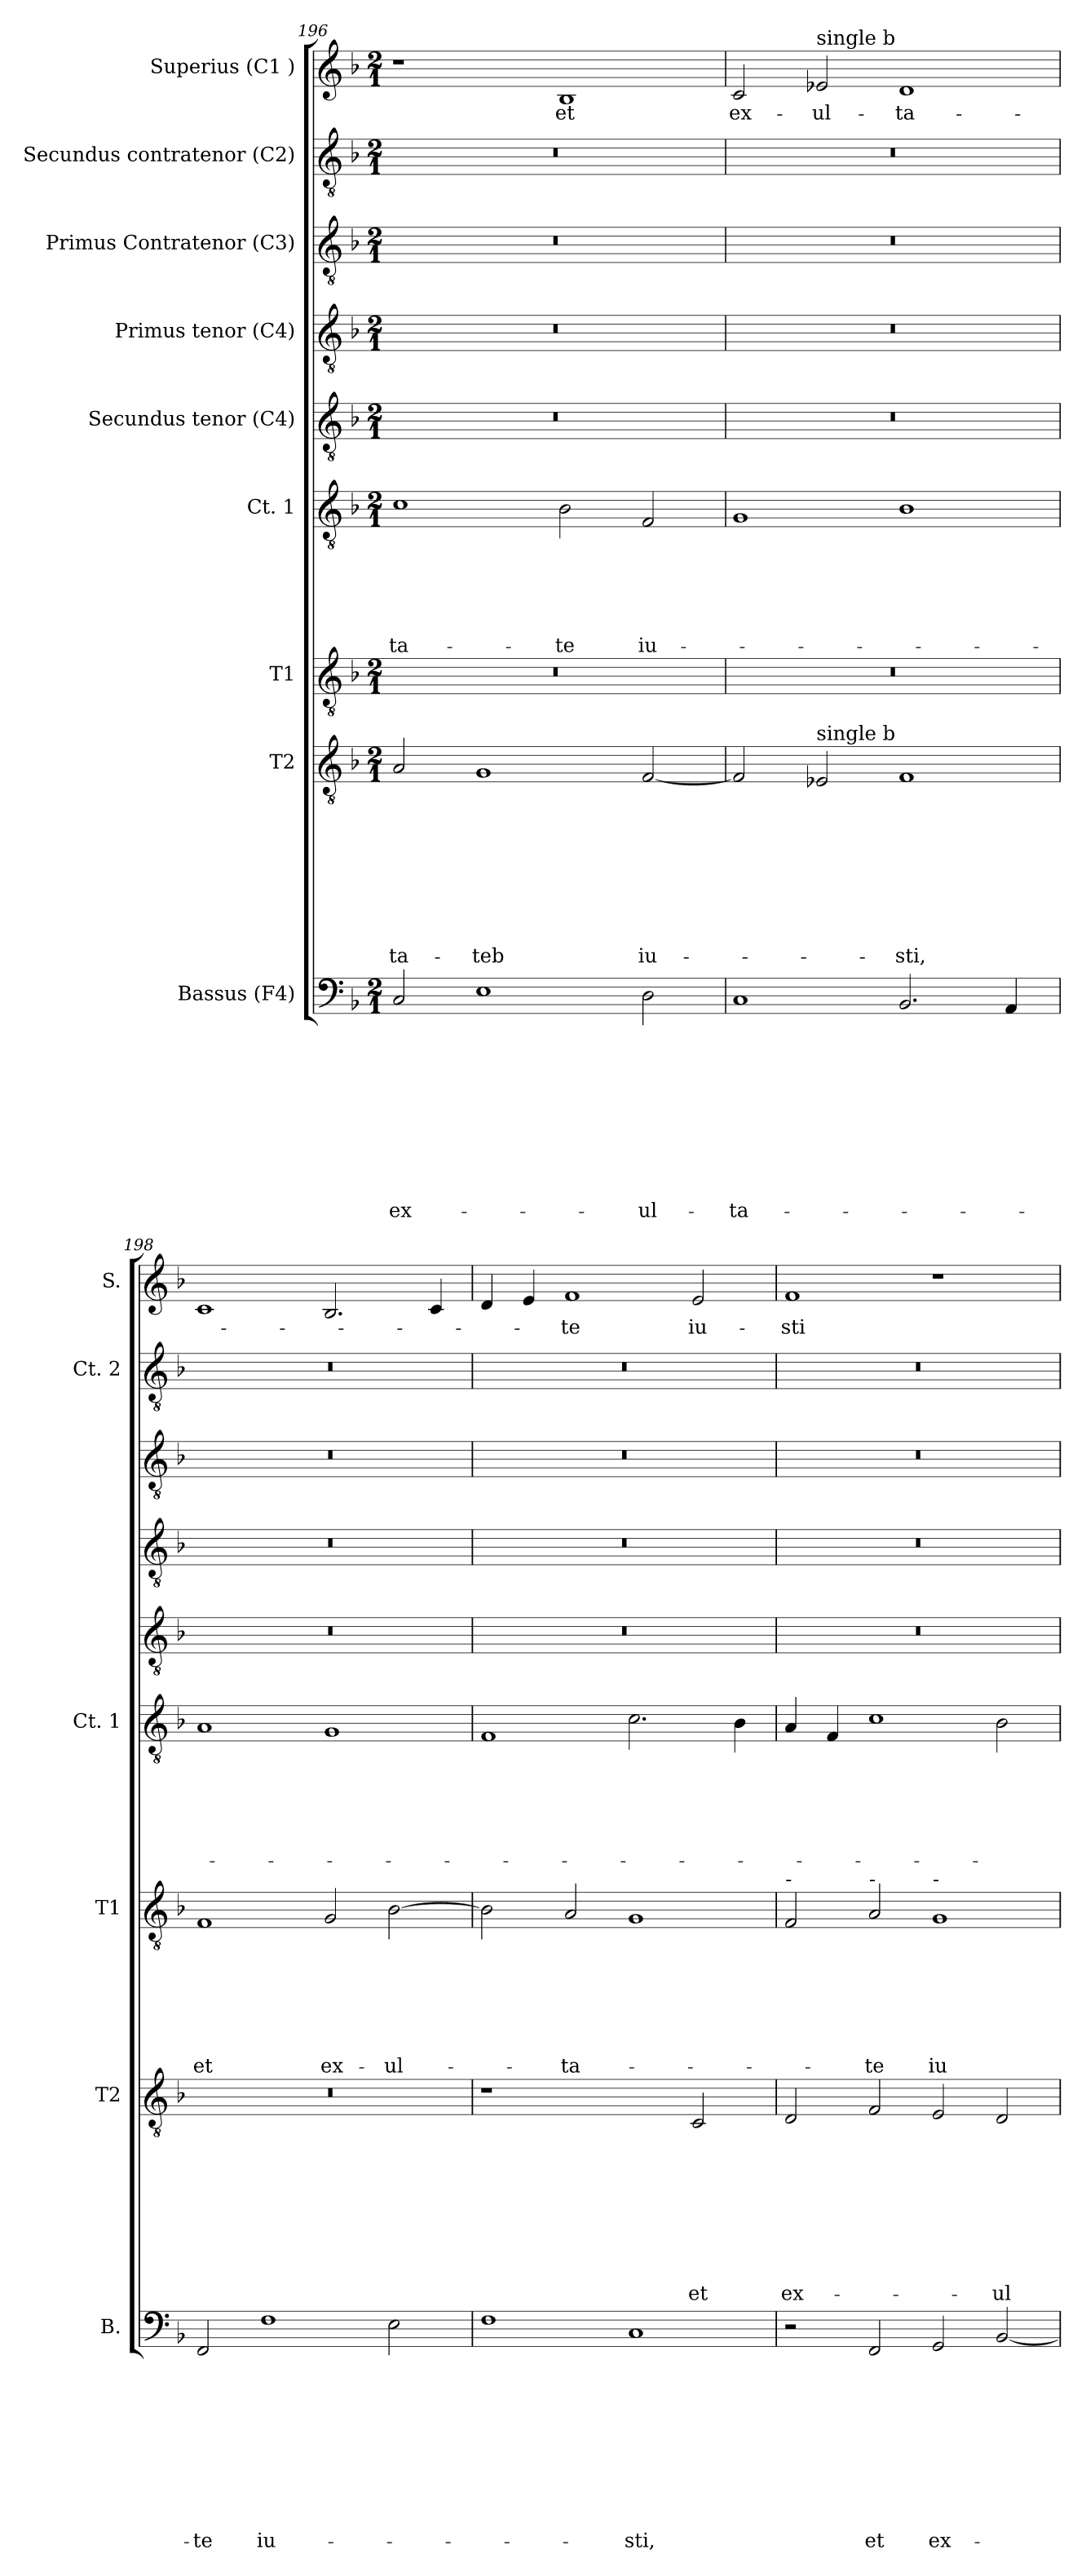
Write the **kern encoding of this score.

**kern	**text	**text	**text	**text	**text	**text	**text	**text	**text	**text	**kern	**text	**text	**text	**text	**text	**text	**text	**text	**text	**kern	**text	**text	**text	**text	**text	**text	**text	**kern	**text	**text	**text	**text	**text	**text	**kern	**kern	**kern	**kern	**kern	**text
*part9	*part9	*part9	*part9	*part9	*part9	*part9	*part9	*part9	*part9	*part9	*part8	*part8	*part8	*part8	*part8	*part8	*part8	*part8	*part8	*part8	*part7	*part7	*part7	*part7	*part7	*part7	*part7	*part7	*part6	*part6	*part6	*part6	*part6	*part6	*part6	*part5	*part4	*part3	*part2	*part1	*part1
*staff9	*staff9	*staff9	*staff9	*staff9	*staff9	*staff9	*staff9	*staff9	*staff9	*staff9	*staff8	*staff8	*staff8	*staff8	*staff8	*staff8	*staff8	*staff8	*staff8	*staff8	*staff7	*staff7	*staff7	*staff7	*staff7	*staff7	*staff7	*staff7	*staff6	*staff6	*staff6	*staff6	*staff6	*staff6	*staff6	*staff5	*staff4	*staff3	*staff2	*staff1	*staff1
*I"Bassus (F4)	*	*	*	*	*	*	*	*	*	*	*I"T2	*	*	*	*	*	*	*	*	*	*I"T1	*	*	*	*	*	*	*	*I"Ct. 1	*	*	*	*	*	*	*I"Secundus tenor (C4)	*I"Primus tenor (C4)	*I"Primus Contratenor (C3)	*I"Secundus contratenor (C2)	*I"Superius (C1 )	*
*I'B.	*	*	*	*	*	*	*	*	*	*	*I'T2	*	*	*	*	*	*	*	*	*	*I'T1	*	*	*	*	*	*	*	*I'Ct. 1	*	*	*	*	*	*	*	*	*	*I'Ct. 2	*I'S.	*
*clefF4	*	*	*	*	*	*	*	*	*	*	*clefGv2	*	*	*	*	*	*	*	*	*	*clefGv2	*	*	*	*	*	*	*	*clefGv2	*	*	*	*	*	*	*clefGv2	*clefGv2	*clefGv2	*clefGv2	*clefG2	*
*k[b-]	*	*	*	*	*	*	*	*	*	*	*k[b-]	*	*	*	*	*	*	*	*	*	*k[b-]	*	*	*	*	*	*	*	*k[b-]	*	*	*	*	*	*	*k[b-]	*k[b-]	*k[b-]	*k[b-]	*k[b-]	*
*F:	*	*	*	*	*	*	*	*	*	*	*F:	*	*	*	*	*	*	*	*	*	*F:	*	*	*	*	*	*	*	*F:	*	*	*	*	*	*	*F:	*F:	*F:	*F:	*F:	*
*M2/1	*	*	*	*	*	*	*	*	*	*	*M2/1	*	*	*	*	*	*	*	*	*	*M2/1	*	*	*	*	*	*	*	*M2/1	*	*	*	*	*	*	*M2/1	*M2/1	*M2/1	*M2/1	*M2/1	*
=196	=196	=196	=196	=196	=196	=196	=196	=196	=196	=196	=196	=196	=196	=196	=196	=196	=196	=196	=196	=196	=196	=196	=196	=196	=196	=196	=196	=196	=196	=196	=196	=196	=196	=196	=196	=196	=196	=196	=196	=196	=196
!	!	!	!	!	!	!	!	!	!	!LO:LY:b	!	!	!	!	!	!	!	!	!	!LO:LY:b	!	!	!	!	!	!	!	!	!	!	!	!	!	!	!LO:LY:b	!	!	!	!	!	!
2C/	.	.	.	.	.	.	.	.	.	ex-	2A/	.	.	.	.	.	.	.	.	-ta-	0r	.	.	.	.	.	.	.	1c	.	.	.	.	.	-ta-	0r	0r	0r	0r	1r	.
!	!	!	!	!	!	!	!	!	!	!	!	!	!	!	!	!	!	!	!	!LO:LY:b	!	!	!	!	!	!	!	!	!	!	!	!	!	!	!	!	!	!	!	!	!
1E	.	.	.	.	.	.	.	.	.	.	1G	.	.	.	.	.	.	.	.	-teb	.	.	.	.	.	.	.	.	.	.	.	.	.	.	.	.	.	.	.	.	.
!	!	!	!	!	!	!	!	!	!	!	!	!	!	!	!	!	!	!	!	!	!	!	!	!	!	!	!	!	!	!	!	!	!	!	!LO:LY:b	!	!	!	!	!	!LO:LY:b:rj
.	.	.	.	.	.	.	.	.	.	.	.	.	.	.	.	.	.	.	.	.	.	.	.	.	.	.	.	.	2B-\	.	.	.	.	.	-te	.	.	.	.	1B-	et
!	!	!	!	!	!	!	!	!	!	!LO:LY:b	!	!	!	!	!	!	!	!	!	!LO:LY:b	!	!	!	!	!	!	!	!	!	!	!	!	!	!	!LO:LY:b	!	!	!	!	!	!
2D\	.	.	.	.	.	.	.	.	.	-ul-	[<2F/	.	.	.	.	.	.	.	.	iu-	.	.	.	.	.	.	.	.	2F/	.	.	.	.	.	iu-	.	.	.	.	.	.
=197	=197	=197	=197	=197	=197	=197	=197	=197	=197	=197	=197	=197	=197	=197	=197	=197	=197	=197	=197	=197	=197	=197	=197	=197	=197	=197	=197	=197	=197	=197	=197	=197	=197	=197	=197	=197	=197	=197	=197	=197	=197
!	!	!	!	!	!	!	!	!	!	!LO:LY:b	!	!	!	!	!	!	!	!	!	!	!	!	!	!	!	!	!	!	!	!	!	!	!	!	!	!	!	!	!	!	!LO:LY:b:rj
1C	.	.	.	.	.	.	.	.	.	-ta-	2F/]	.	.	.	.	.	.	.	.	.	0r	.	.	.	.	.	.	.	1G	.	.	.	.	.	.	0r	0r	0r	0r	2c/	ex-
!	!	!	!	!	!	!	!	!	!	!	!	!	!	!	!	!	!	!	!	!	!	!	!	!	!	!	!	!	!	!	!	!	!	!	!	!	!	!	!	!LO:TX:a:t=single b	!
!	!	!	!	!	!	!	!	!	!	!	!LO:TX:a:t=single b	!	!	!	!	!	!	!	!	!	!	!	!	!	!	!	!	!	!	!	!	!	!	!	!	!	!	!	!	!	!
!	!	!	!	!	!	!	!	!	!	!	!	!	!	!	!	!	!	!	!	!	!	!	!	!	!	!	!	!	!	!	!	!	!	!	!	!	!	!	!	!	!LO:LY:b:rj
.	.	.	.	.	.	.	.	.	.	.	2E-/	.	.	.	.	.	.	.	.	.	.	.	.	.	.	.	.	.	.	.	.	.	.	.	.	.	.	.	.	2e-/	-ul-
!	!	!	!	!	!	!	!	!	!	!	!	!	!	!	!	!	!	!	!	!LO:LY:b	!	!	!	!	!	!	!	!	!	!	!	!	!	!	!	!	!	!	!	!	!LO:LY:b:rj
2.BB-/	.	.	.	.	.	.	.	.	.	.	1F	.	.	.	.	.	.	.	.	-sti,	.	.	.	.	.	.	.	.	1B-	.	.	.	.	.	.	.	.	.	.	1d	-ta-
4AA/	.	.	.	.	.	.	.	.	.	.	.	.	.	.	.	.	.	.	.	.	.	.	.	.	.	.	.	.	.	.	.	.	.	.	.	.	.	.	.	.	.
=198	=198	=198	=198	=198	=198	=198	=198	=198	=198	=198	=198	=198	=198	=198	=198	=198	=198	=198	=198	=198	=198	=198	=198	=198	=198	=198	=198	=198	=198	=198	=198	=198	=198	=198	=198	=198	=198	=198	=198	=198	=198
!	!	!	!	!	!	!	!	!	!	!LO:LY:b	!	!	!	!	!	!	!	!	!	!	!	!	!	!	!	!	!	!LO:LY:b	!	!	!	!	!	!	!	!	!	!	!	!	!
2FF/	.	.	.	.	.	.	.	.	.	-te	0r	.	.	.	.	.	.	.	.	.	1F	.	.	.	.	.	.	et	1A	.	.	.	.	.	.	0r	0r	0r	0r	1c	.
!	!	!	!	!	!	!	!	!	!	!LO:LY:b	!	!	!	!	!	!	!	!	!	!	!	!	!	!	!	!	!	!	!	!	!	!	!	!	!	!	!	!	!	!	!
1F	.	.	.	.	.	.	.	.	.	iu-	.	.	.	.	.	.	.	.	.	.	.	.	.	.	.	.	.	.	.	.	.	.	.	.	.	.	.	.	.	.	.
!	!	!	!	!	!	!	!	!	!	!	!	!	!	!	!	!	!	!	!	!	!	!	!	!	!	!	!	!LO:LY:b	!	!	!	!	!	!	!	!	!	!	!	!	!
.	.	.	.	.	.	.	.	.	.	.	.	.	.	.	.	.	.	.	.	.	2G/	.	.	.	.	.	.	ex-	1G	.	.	.	.	.	.	.	.	.	.	2.B-/	.
!	!	!	!	!	!	!	!	!	!	!	!	!	!	!	!	!	!	!	!	!	!	!	!	!	!	!	!	!LO:LY:b	!	!	!	!	!	!	!	!	!	!	!	!	!
2E\	.	.	.	.	.	.	.	.	.	.	.	.	.	.	.	.	.	.	.	.	[>2B-\	.	.	.	.	.	.	-ul-	.	.	.	.	.	.	.	.	.	.	.	.	.
.	.	.	.	.	.	.	.	.	.	.	.	.	.	.	.	.	.	.	.	.	.	.	.	.	.	.	.	.	.	.	.	.	.	.	.	.	.	.	.	4c/	.
=199	=199	=199	=199	=199	=199	=199	=199	=199	=199	=199	=199	=199	=199	=199	=199	=199	=199	=199	=199	=199	=199	=199	=199	=199	=199	=199	=199	=199	=199	=199	=199	=199	=199	=199	=199	=199	=199	=199	=199	=199	=199
1F	.	.	.	.	.	.	.	.	.	.	1r	.	.	.	.	.	.	.	.	.	2B-\]	.	.	.	.	.	.	.	1F	.	.	.	.	.	.	0r	0r	0r	0r	4d/	.
.	.	.	.	.	.	.	.	.	.	.	.	.	.	.	.	.	.	.	.	.	.	.	.	.	.	.	.	.	.	.	.	.	.	.	.	.	.	.	.	4e/	.
!	!	!	!	!	!	!	!	!	!	!	!	!	!	!	!	!	!	!	!	!	!	!	!	!	!	!	!	!LO:LY:b	!	!	!	!	!	!	!	!	!	!	!	!	!LO:LY:b:rj
.	.	.	.	.	.	.	.	.	.	.	.	.	.	.	.	.	.	.	.	.	2A/	.	.	.	.	.	.	-ta-	.	.	.	.	.	.	.	.	.	.	.	1f	-te
!	!	!	!	!	!	!	!	!	!	!LO:LY:b	!	!	!	!	!	!	!	!	!	!	!	!	!	!	!	!	!	!	!	!	!	!	!	!	!	!	!	!	!	!	!
1C	.	.	.	.	.	.	.	.	.	-sti,	2ryy	.	.	.	.	.	.	.	.	.	1G	.	.	.	.	.	.	.	2.c\	.	.	.	.	.	.	.	.	.	.	.	.
!	!	!	!	!	!	!	!	!	!	!	!	!	!	!	!	!	!	!	!	!LO:LY:b	!	!	!	!	!	!	!	!	!	!	!	!	!	!	!	!	!	!	!	!	!LO:LY:b:rj
.	.	.	.	.	.	.	.	.	.	.	2C/	.	.	.	.	.	.	.	.	et	.	.	.	.	.	.	.	.	.	.	.	.	.	.	.	.	.	.	.	2e/	iu-
.	.	.	.	.	.	.	.	.	.	.	.	.	.	.	.	.	.	.	.	.	.	.	.	.	.	.	.	.	4B-\	.	.	.	.	.	.	.	.	.	.	.	.
!!LO:LB:g=z
=200	=200	=200	=200	=200	=200	=200	=200	=200	=200	=200	=200	=200	=200	=200	=200	=200	=200	=200	=200	=200	=200	=200	=200	=200	=200	=200	=200	=200	=200	=200	=200	=200	=200	=200	=200	=200	=200	=200	=200	=200	=200
!	!	!	!	!	!	!	!	!	!	!	!	!	!	!	!	!	!	!	!	!	!LO:TX:a:t=-	!	!	!	!	!	!	!	!	!	!	!	!	!	!	!	!	!	!	!	!
!	!	!	!	!	!	!	!	!	!	!	!	!	!	!	!	!	!	!	!	!LO:LY:b	!	!	!	!	!	!	!	!	!	!	!	!	!	!	!	!	!	!	!	!	!LO:LY:b:rj
2r	.	.	.	.	.	.	.	.	.	.	2D/	.	.	.	.	.	.	.	.	ex-	2F/	.	.	.	.	.	.	.	4A/	.	.	.	.	.	.	0r	0r	0r	0r	1f	-sti
.	.	.	.	.	.	.	.	.	.	.	.	.	.	.	.	.	.	.	.	.	.	.	.	.	.	.	.	.	4F/	.	.	.	.	.	.	.	.	.	.	.	.
!	!	!	!	!	!	!	!	!	!	!	!	!	!	!	!	!	!	!	!	!	!LO:TX:a:t=-	!	!	!	!	!	!	!	!	!	!	!	!	!	!	!	!	!	!	!	!
!	!	!	!	!	!	!	!	!	!	!LO:LY:b	!	!	!	!	!	!	!	!	!	!	!	!	!	!	!	!	!	!LO:LY:b	!	!	!	!	!	!	!	!	!	!	!	!	!
2FF/	.	.	.	.	.	.	.	.	.	et	2F/	.	.	.	.	.	.	.	.	.	2A/	.	.	.	.	.	.	-te	1c	.	.	.	.	.	.	.	.	.	.	.	.
!	!	!	!	!	!	!	!	!	!	!	!	!	!	!	!	!	!	!	!	!	!LO:TX:a:t=-	!	!	!	!	!	!	!	!	!	!	!	!	!	!	!	!	!	!	!	!
!	!	!	!	!	!	!	!	!	!	!LO:LY:b	!	!	!	!	!	!	!	!	!	!	!	!	!	!	!	!	!	!LO:LY:b	!	!	!	!	!	!	!	!	!	!	!	!	!
2GG/	.	.	.	.	.	.	.	.	.	ex-	2E/	.	.	.	.	.	.	.	.	.	1G	.	.	.	.	.	.	iu-	.	.	.	.	.	.	.	.	.	.	.	1r	.
!	!	!	!	!	!	!	!	!	!	!	!	!	!	!	!	!	!	!	!	!LO:LY:b	!	!	!	!	!	!	!	!	!	!	!	!	!	!	!	!	!	!	!	!	!
[<2BB-/	.	.	.	.	.	.	.	.	.	.	2D/	.	.	.	.	.	.	.	.	-ul-	.	.	.	.	.	.	.	.	2B-\	.	.	.	.	.	.	.	.	.	.	.	.
=	=	=	=	=	=	=	=	=	=	=	=	=	=	=	=	=	=	=	=	=	=	=	=	=	=	=	=	=	=	=	=	=	=	=	=	=	=	=	=	=	=
*-	*-	*-	*-	*-	*-	*-	*-	*-	*-	*-	*-	*-	*-	*-	*-	*-	*-	*-	*-	*-	*-	*-	*-	*-	*-	*-	*-	*-	*-	*-	*-	*-	*-	*-	*-	*-	*-	*-	*-	*-	*-
